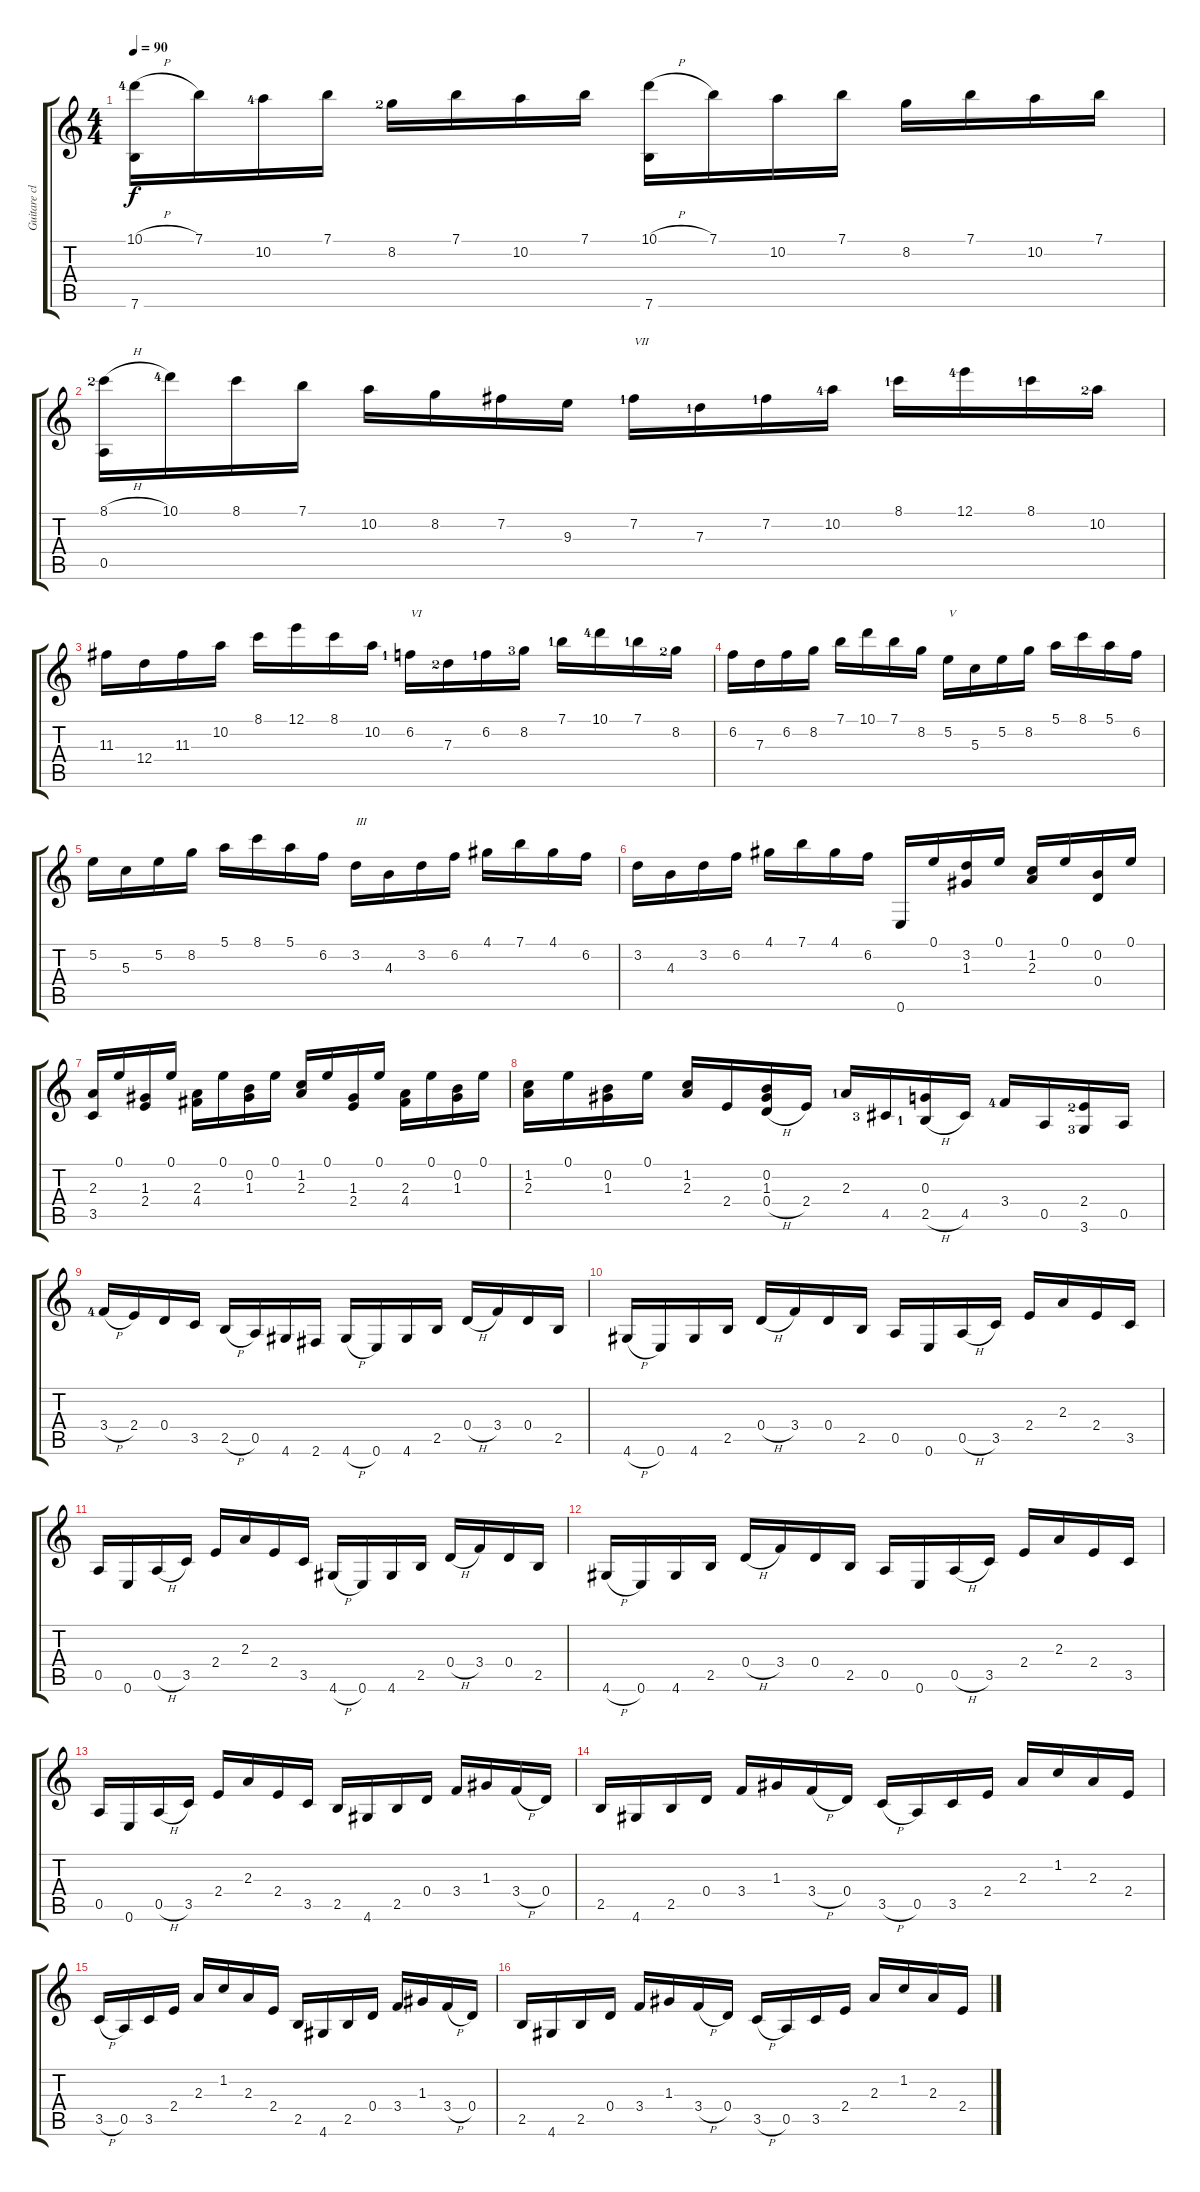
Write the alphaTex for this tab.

\track ("Guitare classique" "Guitare cl") {instrument acousticguitarnylon}
\staff {score tabs}
\tuning (E4 B3 G3 D3 A2 E2) {hide}
\ts (4 4)
\tempo 90
\clef g2
\ks c
(10.1{h lf 5} 7.6).16{dy f} 7.1.16 10.2{lf 5}.16 7.1.16 8.2{lf 3}.16 7.1.16 10.2.16 7.1.16 (10.1{h} 7.6).16 7.1.16 10.2.16 7.1.16 8.2.16 7.1.16 10.2.16 7.1.16 |
(8.1{h lf 3} 0.5).16 10.1{lf 5}.16 8.1.16 7.1.16 10.2.16 8.2.16 7.2.16 9.3.16 7.2{lf 2}.16{txt "VII"} 7.3{lf 2}.16 7.2{lf 2}.16 10.2{lf 5}.16 8.1{lf 2}.16 12.1{lf 5}.16 8.1{lf 2}.16 10.2{lf 3}.16 |
11.3.16 12.4.16 11.3.16 10.2.16 8.1.16 12.1.16 8.1.16 10.2.16 6.2{lf 2}.16{txt "VI"} 7.3{lf 3}.16 6.2{lf 2}.16 8.2{lf 4}.16 7.1{lf 2}.16 10.1{lf 5}.16 7.1{lf 2}.16 8.2{lf 3}.16 |
6.2.16 7.3.16 6.2.16 8.2.16 7.1.16 10.1.16 7.1.16 8.2.16 5.2.16{txt "V"} 5.3.16 5.2.16 8.2.16 5.1.16 8.1.16 5.1.16 6.2.16 |
5.2.16 5.3.16 5.2.16 8.2.16 5.1.16 8.1.16 5.1.16 6.2.16 3.2.16{txt "III"} 4.3.16 3.2.16 6.2.16 4.1.16 7.1.16 4.1.16 6.2.16 |
3.2.16 4.3.16 3.2.16 6.2.16 4.1.16 7.1.16 4.1.16 6.2.16 0.6.16 0.1.16 (3.2 1.3).16 0.1.16 (1.2 2.3).16 0.1.16 (0.2 0.4).16 0.1.16 |
(2.3 3.5).16 0.1.16 (1.3 2.4).16 0.1.16 (2.3 4.4).16 0.1.16 (0.2 1.3).16 0.1.16 (1.2 2.3).16 0.1.16 (1.3 2.4).16 0.1.16 (2.3 4.4).16 0.1.16 (0.2 1.3).16 0.1.16 |
(1.2 2.3).16 0.1.16 (0.2 1.3).16 0.1.16 (1.2 2.3).16 2.4.16 (0.2 1.3 0.4{h}).16 2.4.16 2.3{lf 2}.16 4.5{lf 4}.16 (0.3 2.5{h lf 2}).16 4.5.16 3.4{lf 5}.16 0.5.16 (2.4{lf 3} 3.6{lf 4}).16 0.5.16 |
3.4{h lf 5}.16 2.4.16 0.4.16 3.5.16 2.5{h}.16 0.5.16 4.6.16 2.6.16 4.6{h}.16 0.6.16 4.6.16 2.5.16 0.4{h}.16 3.4.16 0.4.16 2.5.16 |
4.6{h}.16 0.6.16 4.6.16 2.5.16 0.4{h}.16 3.4.16 0.4.16 2.5.16 0.5.16 0.6.16 0.5{h}.16 3.5.16 2.4.16 2.3.16 2.4.16 3.5.16 |
0.5.16 0.6.16 0.5{h}.16 3.5.16 2.4.16 2.3.16 2.4.16 3.5.16 4.6{h}.16 0.6.16 4.6.16 2.5.16 0.4{h}.16 3.4.16 0.4.16 2.5.16 |
4.6{h}.16 0.6.16 4.6.16 2.5.16 0.4{h}.16 3.4.16 0.4.16 2.5.16 0.5.16 0.6.16 0.5{h}.16 3.5.16 2.4.16 2.3.16 2.4.16 3.5.16 |
0.5.16 0.6.16 0.5{h}.16 3.5.16 2.4.16 2.3.16 2.4.16 3.5.16 2.5.16 4.6.16 2.5.16 0.4.16 3.4.16 1.3.16 3.4{h}.16 0.4.16 |
2.5.16 4.6.16 2.5.16 0.4.16 3.4.16 1.3.16 3.4{h}.16 0.4.16 3.5{h}.16 0.5.16 3.5.16 2.4.16 2.3.16 1.2.16 2.3.16 2.4.16 |
3.5{h}.16 0.5.16 3.5.16 2.4.16 2.3.16 1.2.16 2.3.16 2.4.16 2.5.16 4.6.16 2.5.16 0.4.16 3.4.16 1.3.16 3.4{h}.16 0.4.16 |
2.5.16 4.6.16 2.5.16 0.4.16 3.4.16 1.3.16 3.4{h}.16 0.4.16 3.5{h}.16 0.5.16 3.5.16 2.4.16 2.3.16 1.2.16 2.3.16 2.4.16
